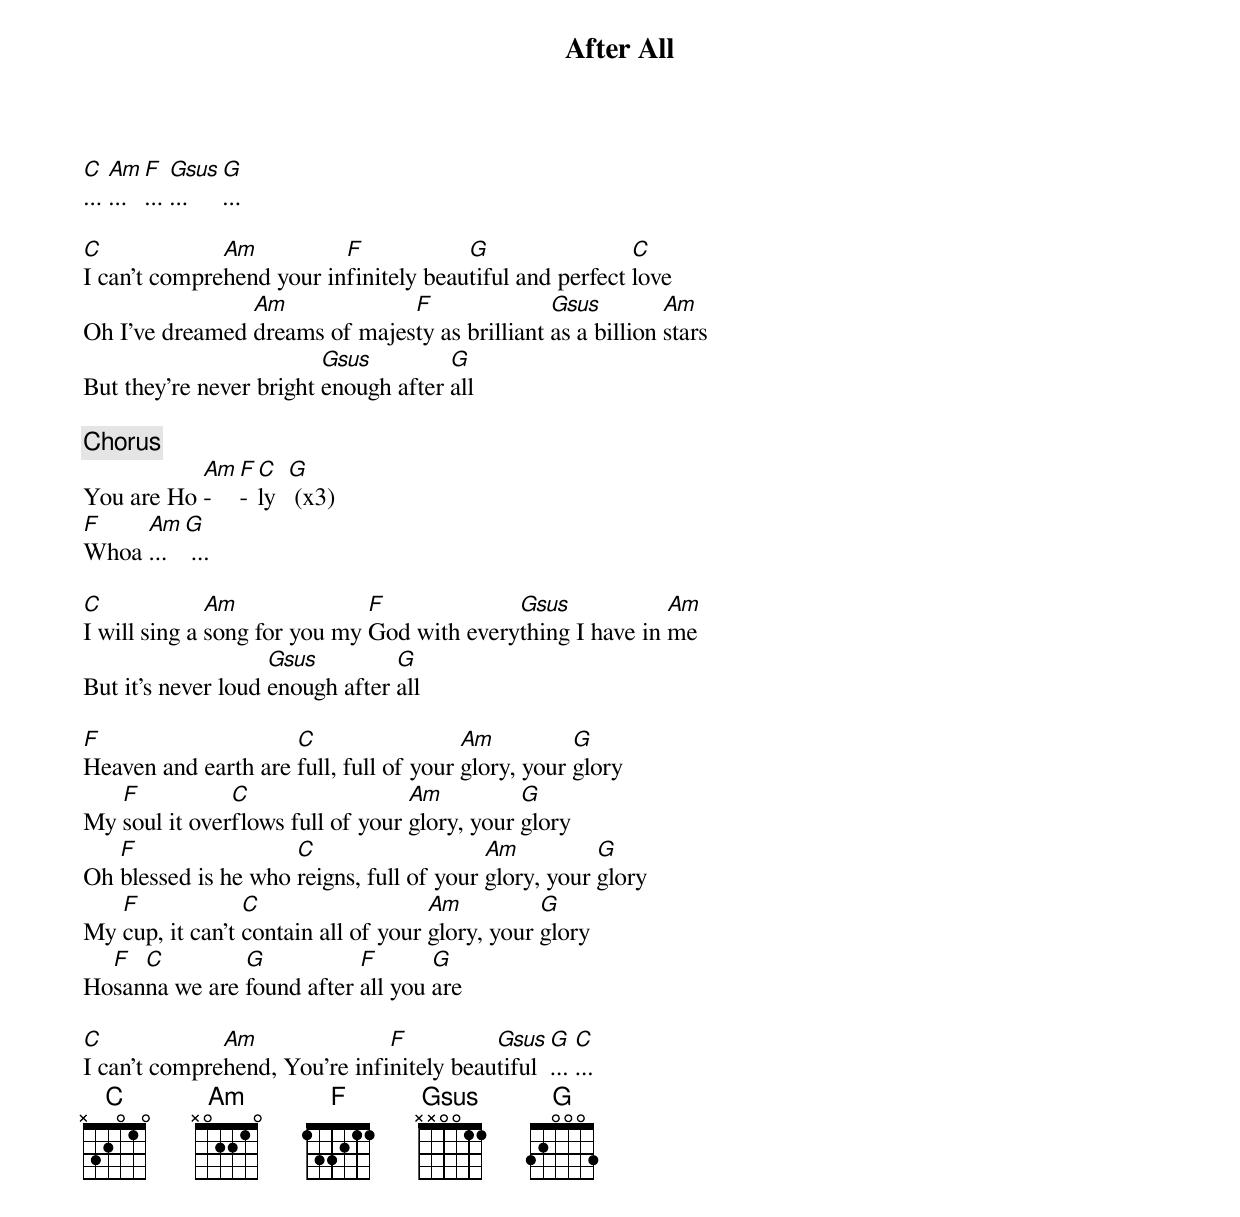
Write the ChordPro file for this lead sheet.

{Title: After All}
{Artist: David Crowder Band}

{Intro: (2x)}
[C]... [Am]... [F]... [Gsus]... [G]...

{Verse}
[C]I can't compre[Am]hend your in[F]finitely beau[G]tiful and perfect [C]love
Oh I've dreamed [Am]dreams of majes[F]ty as brilliant [Gsus]as a billion [Am]stars
But they're never bright [Gsus]enough after [G]all

{Chorus}
You are Ho [Am]-   [F]- [C]ly  [G] (x3)
[F]Whoa [Am]... [G] ...

{Verse 2}
[C]I will sing a [Am]song for you my [F]God with every[Gsus]thing I have in [Am]me
But it's never loud [Gsus]enough after [G]all

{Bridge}
[F]Heaven and earth are [C]full, full of your [Am]glory, your [G]glory
My [F]soul it over[C]flows full of your [Am]glory, your [G]glory
Oh [F]blessed is he who [C]reigns, full of your [Am]glory, your [G]glory
My [F]cup, it can't [C]contain all of your [Am]glory, your [G]glory
Ho[F]san[C]na we are [G]found after [F]all you [G]are

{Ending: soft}
[C]I can't compre[Am]hend, You're infi[F]nitely beau[Gsus]tiful [G]... [C]...
